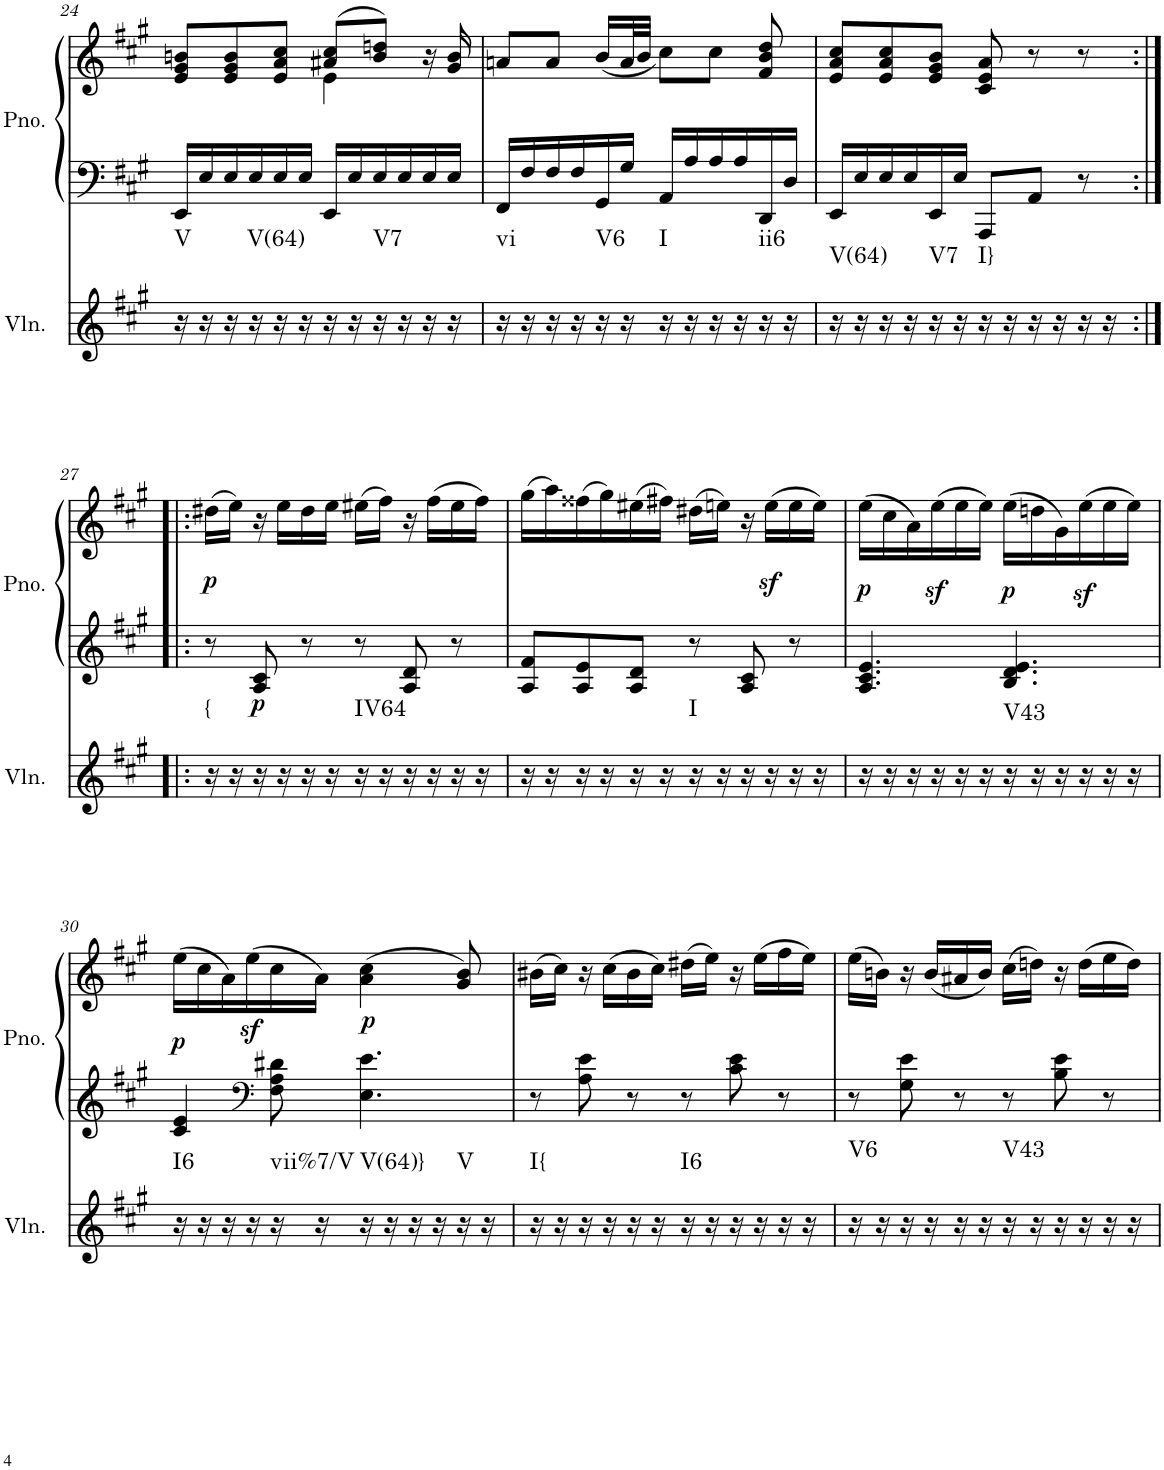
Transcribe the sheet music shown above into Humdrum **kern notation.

**kern	**harte	**kern	**kern	**dynam
*part2	*part2	*part1	*part1	*part1
*staff3	*	*staff2	*staff1	*staff1/2
*I"Violin	*	*I"Piano	*	*
*I'Vln.	*	*I'Pno.	*	*
!!LO:PB:g=z
*clefG2	*	*clefF4	*clefG2	*
*k[f#c#g#]	*	*k[f#c#g#]	*k[f#c#g#]	*
*M6/8	*	*M6/8	*M6/8	*
=24	=24	=24	=24	=24
*	*	*	*^	*
!	!LO:H:kt=V	!	!	!	!
16r	N	16EE/LL	8e/ 8g#/ 8bn/L	4.ryy	.
16r	.	16E/	.	.	.
16r	.	16E/	8e/ 8g#/ 8b/	.	.
16r	.	16E/	.	.	.
!	!LO:H:kt=V(64)	!	!	!	!
16r	N	16E/	8e/ 8a/ 8cc#/J	.	.
16r	.	16E/JJ	.	.	.
16r	.	16EE/LL	(8a#X/ 8cc#/L	4e\	.
16r	.	16E/	.	.	.
!	!LO:H:kt=V7	!	!	!	!
16r	N	16E/	8b/ 8ddn/J)	.	.
16r	.	16E/	.	.	.
16r	.	16E/	16r	8ryy	.
16r	.	16E/JJ	16g#/ 16b/	.	.
*	*	*	*v	*v	*
=25	=25	=25	=25	=25
!	!LO:H:kt=vi	!	!	!
16r	N	16FF#/LL	8an/L	.
16r	.	16F#/	.	.
16r	.	16F#/	8a/J	.
16r	.	16F#/	.	.
!	!LO:H:kt=V6	!	!	!
16r	N	16GG#/	(<16b/LL	.
16r	.	16G#/JJ	32a/L	.
.	.	.	32b/JJJ	.
!	!LO:H:kt=I	!	!	!
16r	N	16AA/LL	8cc#\L)	.
16r	.	16A/	.	.
16r	.	16A/	8cc#\J	.
16r	.	16A/	.	.
!	!LO:H:kt=ii6	!	!	!
16r	N	16DD/	8f#/ 8b/ 8dd/	.
16r	.	16D/JJ	.	.
=26	=26	=26	=26	=26
!	!LO:H:kt=V(64)	!	!	!
16r	N	16EE/LL	8e/ 8a/ 8cc#/L	.
16r	.	16E/	.	.
16r	.	16E/	8e/ 8a/ 8cc#/	.
16r	.	16E/	.	.
!	!LO:H:kt=V7	!	!	!
16r	N	16EE/	8e/ 8g#/ 8b/J	.
16r	.	16E/JJ	.	.
!	!LO:H:kt=I}	!	!	!
16r	N	8AAA/L	8c#/ 8e/ 8a/	.
16r	.	.	.	.
16r	.	8AA/J	8r	.
16r	.	.	.	.
16r	.	8r	8r	.
16r	.	.	.	.
!!LO:LB:g=z
=27:|!|:	=27:|!|:	=27:|!|:	=27:|!|:	=27:|!|:
!	!LO:H:kt={	!	!	!LO:DY:b
16r	N	8r	(16dd#X\LL	p
16r	.	.	16ee\JJ)	.
!	!	!	!	!LO:DY:b=2
16r	.	8A/ 8c#/	16r	p
16r	.	.	16ee\LL	.
16r	.	8r	16dd#\	.
16r	.	.	16ee\JJ	.
!	!LO:H:kt=IV64	!	!	!
16r	N	8r	(16ee#X\LL	.
16r	.	.	16ff#\JJ)	.
16r	.	8A/ 8d/	16r	.
16r	.	.	(16ff#\LL	.
16r	.	8r	16ee#\	.
16r	.	.	16ff#\JJ)	.
=28	=28	=28	=28	=28
16r	.	8A/ 8f#/L	(16gg#\LL	.
16r	.	.	16aa\)	.
16r	.	8A/ 8e/	(16ff##X\	.
16r	.	.	16gg#\)	.
16r	.	8A/ 8d/J	(16ee#X\	.
16r	.	.	16ff#X\JJ)	.
!	!LO:H:kt=I	!	!	!
16r	N	8r	(16dd#X\LL	.
16r	.	.	16een\JJ)	.
16r	.	8A/ 8c#/	16r	.
16r	.	.	(16eez<\LL	.
16r	.	8r	16ee\	.
16r	.	.	16ee\JJ)	.
=29	=29	=29	=29	=29
!	!	!	!	!LO:DY:b
16r	.	4.A/ 4.c#/ 4.e/	(16ee\LL	p
16r	.	.	16cc#\	.
16r	.	.	16a\)	.
16r	.	.	(16eez<\	.
16r	.	.	16ee\	.
16r	.	.	16ee\JJ)	.
!	!LO:H:kt=V43	!	!	!LO:DY:b
16r	N	4.B/ 4.d/ 4.e/	(16ee\LL	p
16r	.	.	16ddn\	.
16r	.	.	16g#\)	.
16r	.	.	(16eez<\	.
16r	.	.	16ee\	.
16r	.	.	16ee\JJ)	.
!!LO:LB:g=z
=30	=30	=30	=30	=30
!	!LO:H:kt=I6	!	!	!LO:DY:b
16r	N	4c#/ 4e/	(16ee\LL	p
16r	.	.	16cc#\	.
16r	.	.	16a\)	.
16r	.	.	(16eez<\	.
*	*	*clefF4	*	*
!	!LO:H:kt=vii%7/V	!	!	!
16r	N	8F#\ 8A\ 8d#X\	16cc#\	.
16r	.	.	16a\JJ)	.
!	!LO:H:kt=V(64)}	!	!	!LO:DY:b
16r	N	4.E\ 4.e\	(4a\ 4cc#\	p
16r	.	.	.	.
16r	.	.	.	.
16r	.	.	.	.
!	!LO:H:kt=V	!	!	!
16r	N	.	8g#/ 8b/)	.
16r	.	.	.	.
=31	=31	=31	=31	=31
!	!LO:H:kt=I{	!	!	!
16r	N	8r	(16b#X\LL	.
16r	.	.	16cc#\JJ)	.
16r	.	8A\ 8e\	16r	.
16r	.	.	(16cc#\LL	.
16r	.	8r	16b#\	.
16r	.	.	16cc#\JJ)	.
!	!LO:H:kt=I6	!	!	!
16r	N	8r	(16dd#X\LL	.
16r	.	.	16ee\JJ)	.
16r	.	8c#\ 8e\	16r	.
16r	.	.	(16ee\LL	.
16r	.	8r	16ff#\	.
16r	.	.	16ee\JJ)	.
=32	=32	=32	=32	=32
!	!LO:H:kt=V6	!	!	!
16r	N	8r	(16ee\LL	.
16r	.	.	16bn\JJ)	.
16r	.	8G#\ 8e\	16r	.
16r	.	.	(16b/LL	.
16r	.	8r	16a#X/	.
16r	.	.	16b/JJ)	.
!	!LO:H:kt=V43	!	!	!
16r	N	8r	(16cc#\LL	.
16r	.	.	16ddn\JJ)	.
16r	.	8B\ 8e\	16r	.
16r	.	.	(16dd\LL	.
16r	.	8r	16ee\	.
16r	.	.	16dd\JJ)	.
=	=	=	=	=
*-	*-	*-	*-	*-
